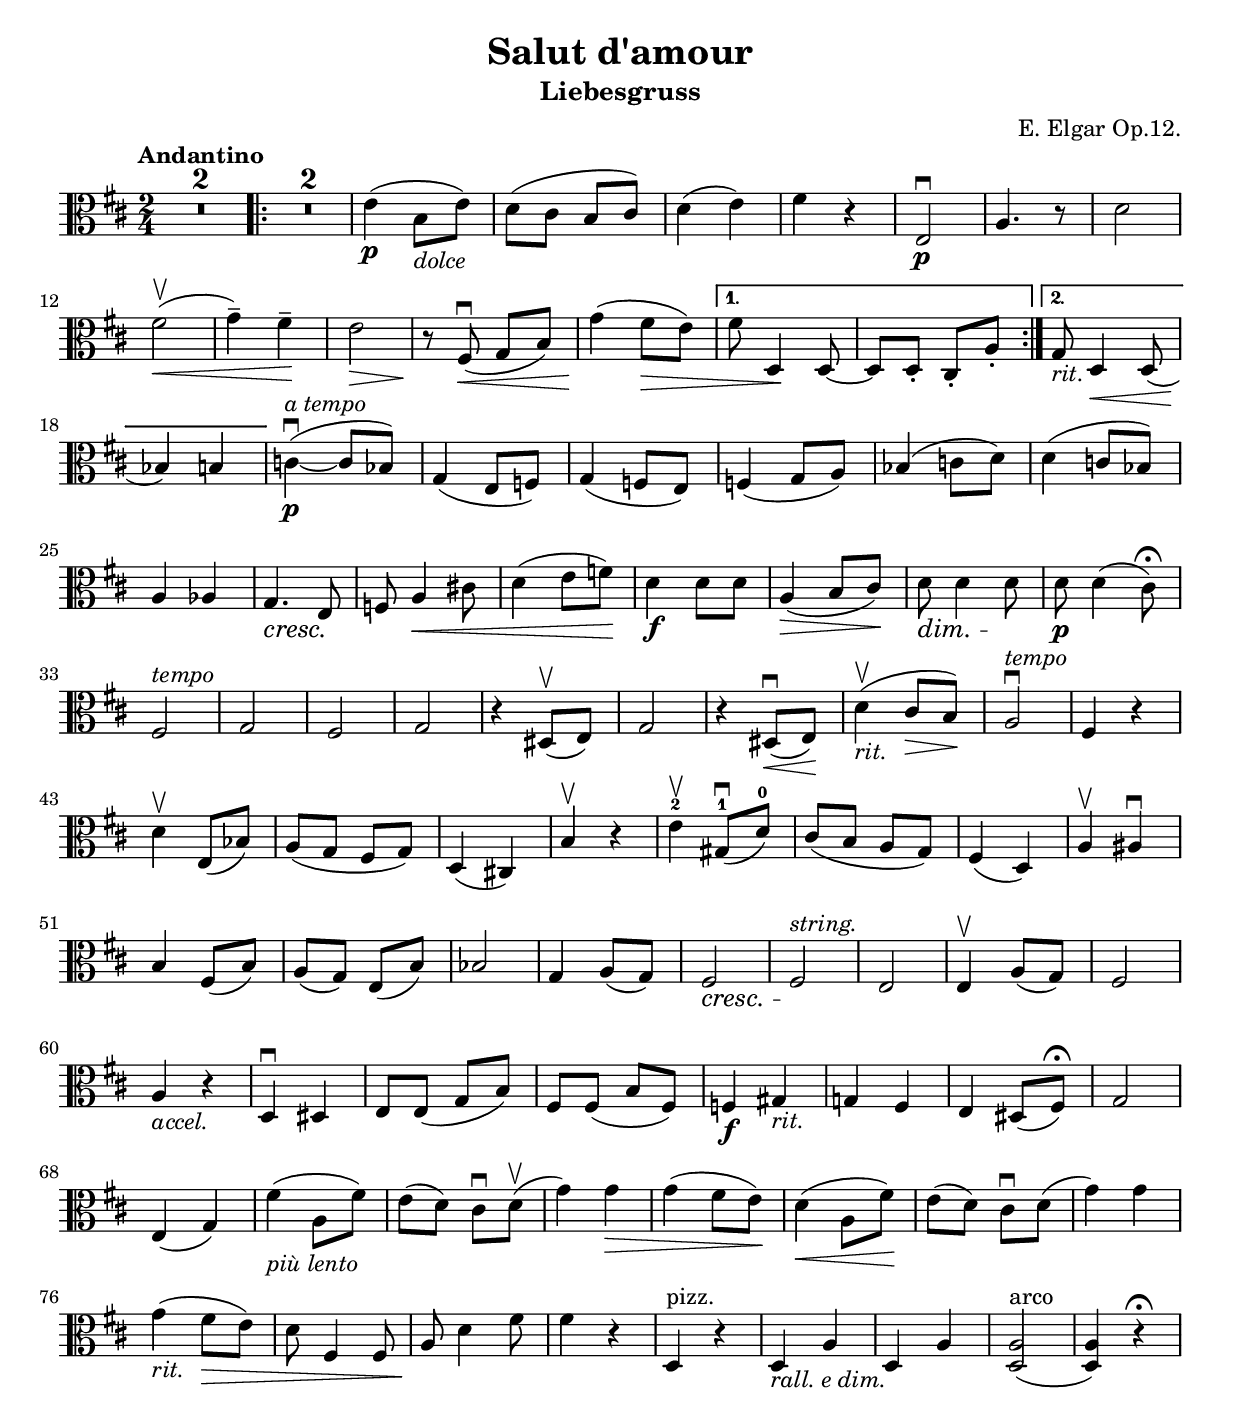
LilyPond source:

\version "2.18.2"

\header {
  title = "Salut d'amour"
  subtitle = "Liebesgruss"
  composer = "E. Elgar Op.12."
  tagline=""
}

dolce = \markup { \italic dolce }
rit = \markup { \italic rit. }
a_tempo = \markup { \italic a \italic tempo }
t_tempo = \markup { \italic tempo }
string = \markup { \italic string. }
accel = \markup { \italic accel. }
piu_lento = \markup { \italic più \italic lento }
pizz = \markup {  pizz. }
arco = \markup {  arco }
rall_e_dim = \markup { \italic rall. \italic e \italic dim. }











viola = \relative c' {
  \clef alto
  \key d \major
  \time 2/4
  \tempo "Andantino"
  \set Score.alternativeNumberingStyle = #'numbers
  \compressFullBarRests
  R2*2

  \repeat volta 2 {
    R2*2
    e4\p ( b8_\dolce e8) 
    d8( cis b cis) d4( e) fis r4 e,2\p\downbow a4. r8 d2
    fis2\upbow\<( g4--) fis--\! e2\> r8\! fis,\downbow\<( g b) g'4\!( fis8\> e)
    |
  }
  \alternative {
    { fis8 d,4\! d8~  d d-. cis-. a'-. 
    | }
    { g8_\rit d4\< d8(bes'4) \! b | }
  }
  % 19
  
  c4^\a_tempo_\p\downbow(~ c8 bes) g4(e8 f8) g4( f8 e8) f4(g8 a8)  
  bes4( c8 d) d4( c8 bes) a4 aes g4.\cresc e8 \! f8 a4\< cis!8 
  % 28
  d4( e8 f8)\! d4\f d8 d a4\>( b8 cis)\! d8\dim d4 d8\! d8\p d4( cis8\fermata)
  %tempo
  fis,2^\t_tempo g fis g r4 dis8\upbow( e) g2
  r4 dis8\<\downbow( e)\! d'4_\rit\upbow( cis8\> b)\! 
  %tempo
  a2^\t_tempo\downbow fis4 r4 d'4\upbow e,8( bes')
  a8( g fis g) d4( cis!) b'\upbow r4
  %fs 2
  e-2\upbow  gis,8\downbow-1( d'-0) cis8( b a g)
  fis4( d) a'\upbow ais\downbow b fis8( b) a( g) e( b') bes2 g4 a8( g) fis2\cresc
  fis\!^\string e e4\upbow a8( g) fis2 a4_\accel r d,\downbow dis e8 e( g b)
  fis fis( b fis) f4\f gis_\rit g! fis e4 dis8( fis\fermata)
  g2 e4( g) fis'_\piu_lento( a,8 fis') e8( d) cis\downbow d\upbow( g4) g\> g( fis8 e)\!
  d4\<( a8 fis')\! e8( d) cis\downbow d( g4) g g_\rit( fis8\> e) d8 fis,4 fis8 a8\! d4 fis8 fis4 r
  d,^\pizz r d_\rall_e_dim a' d, a' <d, a'>2^\arco( <d a'>4) r4\fermata
  





}

\score {
  \new Staff{
    \set Staff.midiInstrument = #"cello"
    \viola
    
  }
  \layout {
    indent = #0
    \context {
      \Score
      \override SpacingSpanner.base-shortest-duration = #(ly:make-moment 1/16)
    }
  }
  \midi { }
}
